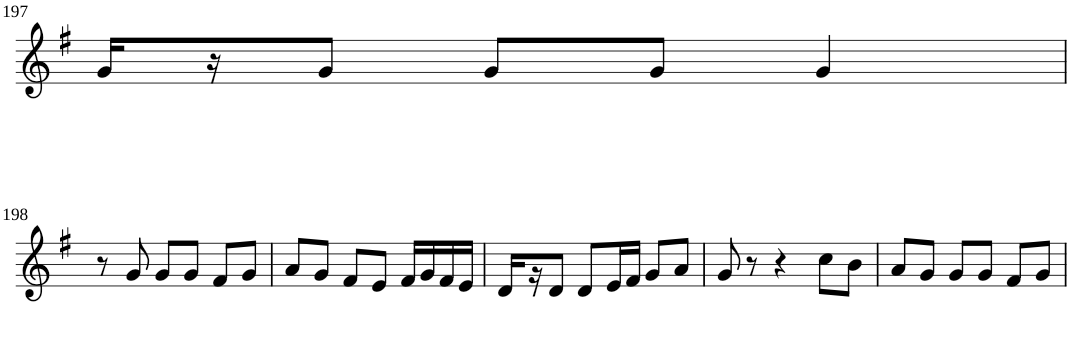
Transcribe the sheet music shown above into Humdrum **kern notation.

**kern
*part1
*staff1
*I"Violin
!!LO:PB:g=z
*clefG2
*k[f#]
*G:
*M3/4
=197
16g/LL
16r
8g/J
8g/L
8g/J
4g/
!!LO:LB:g=z
=198
8r
8g/
8g/L
8g/J
8f#/L
8g/J
=199
8a/L
8g/J
8f#/L
8e/J
16f#/LL
16g/
16f#/
16e/JJ
=200
16d/LL
16r
8d/J
8d/L
16e/L
16f#/JJ
8g/L
8a/J
=201
8g/
8r
4r
8cc\L
8b\J
=202
8a/L
8g/J
8g/L
8g/J
8f#/L
8g/J
=
*-
